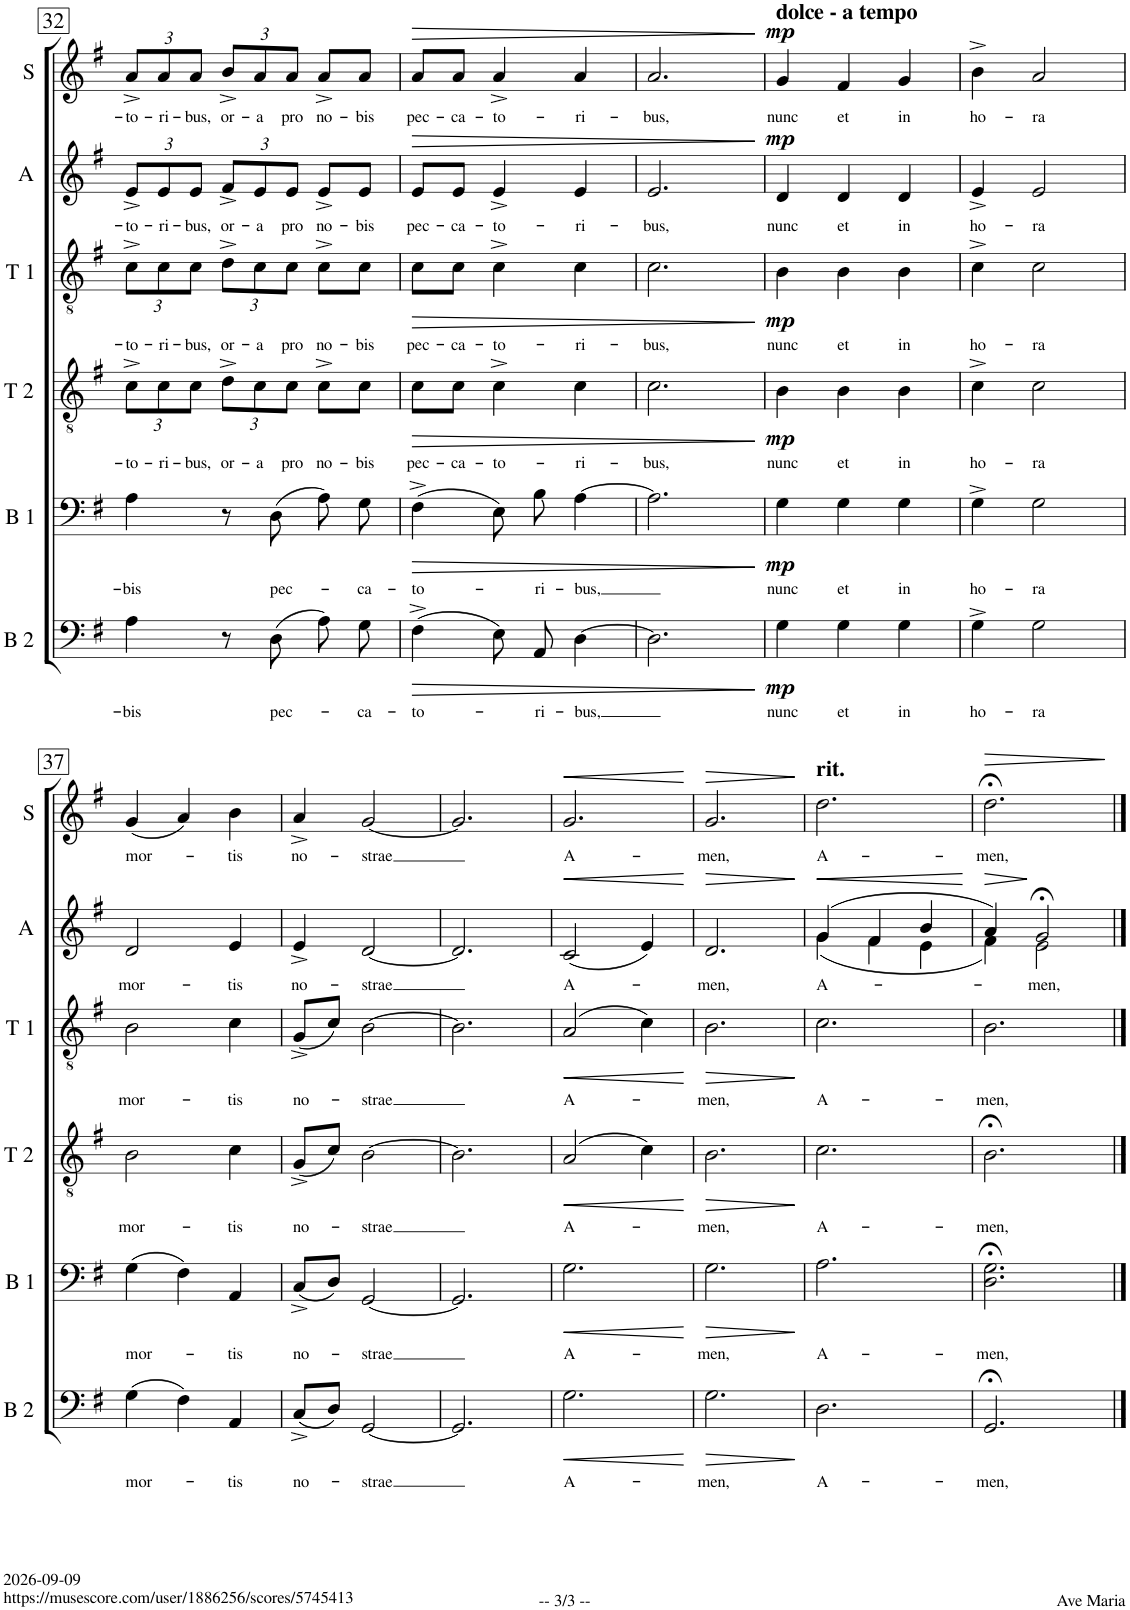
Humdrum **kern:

**kern	**text	**dynam	**kern	**text	**dynam	**kern	**text	**dynam	**kern	**text	**dynam	**kern	**text	**dynam	**kern	**text	**dynam
*part6	*part6	*part6	*part5	*part5	*part5	*part4	*part4	*part4	*part3	*part3	*part3	*part2	*part2	*part2	*part1	*part1	*part1
*staff6	*staff6	*staff6	*staff5	*staff5	*staff5	*staff4	*staff4	*staff4	*staff3	*staff3	*staff3	*staff2	*staff2	*staff2	*staff1	*staff1	*staff1
*I"Bass 2	*	*	*I"Bass 1	*	*	*I"Tenor 2	*	*	*I"Tenor 1	*	*	*I"Alto	*	*	*I"Soprano	*	*
*I'B 2	*	*	*I'B 1	*	*	*I'T 2	*	*	*I'T 1	*	*	*I'A	*	*	*I'S	*	*
!!LO:PB:g=z
*clefF4	*	*	*clefF4	*	*	*clefGv2	*	*	*clefGv2	*	*	*clefG2	*	*	*clefG2	*	*
*	*	*	*	*	*	*	*	*	*	*	*	*Trd1c2	*	*	*	*	*
*k[f#]	*	*	*k[f#]	*	*	*k[f#]	*	*	*k[f#]	*	*	*k[f#]	*	*	*k[f#]	*	*
*G:	*	*	*G:	*	*	*G:	*	*	*G:	*	*	*G:	*	*	*G:	*	*
*M3/4	*	*	*M3/4	*	*	*M3/4	*	*	*M3/4	*	*	*M3/4	*	*	*M3/4	*	*
=32	=32	=32	=32	=32	=32	=32	=32	=32	=32	=32	=32	=32	=32	=32	=32	=32	=32
!	!LO:LY:b	!	!	!LO:LY:b	!	!	!	!	!	!	!	!	!	!	!	!	!
*	*	*	*	*	*	*Xbrackettup	*	*	*	*	*	*	*	*	*	*	*
!	!	!	!	!	!	!	!LO:LY:b	!	!	!	!	!	!	!	!	!	!
*	*	*	*	*	*	*	*	*	*Xbrackettup	*	*	*	*	*	*	*	*
!	!	!	!	!	!	!	!	!	!	!LO:LY:b	!	!	!	!	!	!	!
*	*	*	*	*	*	*	*	*	*	*	*	*Xbrackettup	*	*	*	*	*
!	!	!	!	!	!	!	!	!	!	!	!	!	!LO:LY:b	!	!	!	!
*	*	*	*	*	*	*	*	*	*	*	*	*	*	*	*Xbrackettup	*	*
!	!	!	!	!	!	!	!	!	!	!	!	!	!	!	!	!LO:LY:b	!
4A\	-bis	.	4A\	-bis	.	12c^\L	-to-	.	12c^\L	-to-	.	12e^/L	-to-	.	12a^/L	-to-	.
!	!	!	!	!	!	!	!LO:LY:b	!	!	!LO:LY:b	!	!	!LO:LY:b	!	!	!LO:LY:b	!
.	.	.	.	.	.	12c\	-ri-	.	12c\	-ri-	.	12e/	-ri-	.	12a/	-ri-	.
!	!	!	!	!	!	!	!LO:LY:b	!	!	!LO:LY:b	!	!	!LO:LY:b	!	!	!LO:LY:b	!
.	.	.	.	.	.	12c\J	-bus,	.	12c\J	-bus,	.	12e/J	-bus,	.	12a/J	-bus,	.
!	!	!	!	!	!	!	!LO:LY:b	!	!	!LO:LY:b	!	!	!LO:LY:b	!	!	!LO:LY:b	!
8r	.	.	8r	.	.	12d^\L	or-	.	12d^\L	or-	.	12f#^/L	or-	.	12b^/L	or-	.
!	!	!	!	!	!	!	!LO:LY:b	!	!	!LO:LY:b	!	!	!LO:LY:b	!	!	!LO:LY:b	!
.	.	.	.	.	.	12c\	-a	.	12c\	-a	.	12e/	-a	.	12a/	-a	.
!	!LO:LY:b	!	!	!LO:LY:b	!	!	!	!	!	!	!	!	!	!	!	!	!
(>8D\	pec-	.	(>8D\	pec-	.	.	.	.	.	.	.	.	.	.	.	.	.
!	!	!	!	!	!	!	!LO:LY:b	!	!	!LO:LY:b	!	!	!LO:LY:b	!	!	!LO:LY:b	!
.	.	.	.	.	.	12c\J	pro	.	12c\J	pro	.	12e/J	pro	.	12a/J	pro	.
!	!	!	!	!	!	!	!LO:LY:b	!	!	!LO:LY:b	!	!	!LO:LY:b	!	!	!LO:LY:b	!
8A\)	.	.	8A\)	.	.	8c^\L	no-	.	8c^\L	no-	.	8e^/L	no-	.	8a^/L	no-	.
!	!LO:LY:b	!	!	!LO:LY:b	!	!	!LO:LY:b	!	!	!LO:LY:b	!	!	!LO:LY:b	!	!	!LO:LY:b	!
8G\	-ca-	.	8G\	-ca-	.	8c\J	-bis	.	8c\J	-bis	.	8e/J	-bis	.	8a/J	-bis	.
=33	=33	=33	=33	=33	=33	=33	=33	=33	=33	=33	=33	=33	=33	=33	=33	=33	=33
!	!LO:LY:b	!LO:HP:b	!	!LO:LY:b	!LO:HP:b	!	!LO:LY:b	!LO:HP:b	!	!LO:LY:b	!LO:HP:b	!	!LO:LY:b	!LO:HP:b	!	!LO:LY:b	!LO:HP:b
(4F#^\	-to-	>	(4F#^\	-to-	>	8c\L	pec-	>	8c\L	pec-	>	8e/L	pec-	>	8a/L	pec-	>
!	!	!	!	!	!	!	!LO:LY:b	!	!	!LO:LY:b	!	!	!LO:LY:b	!	!	!LO:LY:b	!
.	.	.	.	.	.	8c\J	-ca-	.	8c\J	-ca-	.	8e/J	-ca-	.	8a/J	-ca-	.
!	!	!	!	!	!	!	!LO:LY:b	!	!	!LO:LY:b	!	!	!LO:LY:b	!	!	!LO:LY:b	!
8E\)	.	.	8E\)	.	.	4c^\	-to-	.	4c^\	-to-	.	4e^/	-to-	.	4a^/	-to-	.
!	!LO:LY:b	!	!	!LO:LY:b	!	!	!	!	!	!	!	!	!	!	!	!	!
8AA/	-ri-	.	8B\	-ri-	.	.	.	.	.	.	.	.	.	.	.	.	.
!	!LO:LY:b	!	!	!LO:LY:b	!	!	!LO:LY:b	!	!	!LO:LY:b	!	!	!LO:LY:b	!	!	!LO:LY:b	!
[4D\	-bus,	.	[4A\	-bus,	.	4c\	-ri-	.	4c\	-ri-	.	4e/	-ri-	.	4a/	-ri-	.
=34	=34	=34	=34	=34	=34	=34	=34	=34	=34	=34	=34	=34	=34	=34	=34	=34	=34
!	!	!	!	!	!	!	!LO:LY:b	!	!	!LO:LY:b	!	!	!LO:LY:b	!	!	!LO:LY:b	!
2.D\]	.	.	2.A\]	.	.	2.c\	-bus,	.	2.c\	-bus,	.	2.e/	-bus,	.	2.a/	-bus,	.
.	.	]	.	.	]	.	.	]	.	.	]	.	.	]	.	.	]
=35	=35	=35	=35	=35	=35	=35	=35	=35	=35	=35	=35	=35	=35	=35	=35	=35	=35
!	!	!	!	!	!	!	!	!	!	!	!	!	!	!	!LO:TX:a:B:t=dolce - a tempo	!	!
!	!LO:LY:b	!LO:DY:b	!	!LO:LY:b	!LO:DY:b	!	!LO:LY:b	!LO:DY:b	!	!LO:LY:b	!LO:DY:b	!	!LO:LY:b	!LO:DY:a	!	!LO:LY:b	!LO:DY:a
4G\	nunc	mp	4G\	nunc	mp	4B\	nunc	mp	4B\	nunc	mp	4d/	nunc	mp	4g/	nunc	mp
!	!LO:LY:b	!	!	!LO:LY:b	!	!	!LO:LY:b	!	!	!LO:LY:b	!	!	!LO:LY:b	!	!	!LO:LY:b	!
4G\	et	.	4G\	et	.	4B\	et	.	4B\	et	.	4d/	et	.	4f#/	et	.
!	!LO:LY:b	!	!	!LO:LY:b	!	!	!LO:LY:b	!	!	!LO:LY:b	!	!	!LO:LY:b	!	!	!LO:LY:b	!
4G\	in	.	4G\	in	.	4B\	in	.	4B\	in	.	4d/	in	.	4g/	in	.
=36	=36	=36	=36	=36	=36	=36	=36	=36	=36	=36	=36	=36	=36	=36	=36	=36	=36
!	!LO:LY:b	!	!	!LO:LY:b	!	!	!LO:LY:b	!	!	!LO:LY:b	!	!	!LO:LY:b	!	!	!LO:LY:b	!
4G^\	ho-	.	4G^\	ho-	.	4c^\	ho-	.	4c^\	ho-	.	4e^/	ho-	.	4b^\	ho-	.
!	!LO:LY:b	!	!	!LO:LY:b	!	!	!LO:LY:b	!	!	!LO:LY:b	!	!	!LO:LY:b	!	!	!LO:LY:b	!
2G\	-ra	.	2G\	-ra	.	2c\	-ra	.	2c\	-ra	.	2e/	-ra	.	2a/	-ra	.
!!LO:LB:g=z
=37	=37	=37	=37	=37	=37	=37	=37	=37	=37	=37	=37	=37	=37	=37	=37	=37	=37
!	!LO:LY:b	!	!	!LO:LY:b	!	!	!LO:LY:b	!	!	!LO:LY:b	!	!	!LO:LY:b	!	!	!LO:LY:b	!
(4G\	mor-	.	(4G\	mor-	.	2B\	mor-	.	2B\	mor-	.	2d/	mor-	.	(<4g/	mor-	.
4F#\)	.	.	4F#\)	.	.	.	.	.	.	.	.	.	.	.	4a/)	.	.
!	!LO:LY:b	!	!	!LO:LY:b	!	!	!LO:LY:b	!	!	!LO:LY:b	!	!	!LO:LY:b	!	!	!LO:LY:b	!
4AA/	-tis	.	4AA/	-tis	.	4c\	-tis	.	4c\	-tis	.	4e/	-tis	.	4b\	-tis	.
=38	=38	=38	=38	=38	=38	=38	=38	=38	=38	=38	=38	=38	=38	=38	=38	=38	=38
!	!LO:LY:b	!	!	!LO:LY:b	!	!	!LO:LY:b	!	!	!LO:LY:b	!	!	!LO:LY:b	!	!	!LO:LY:b	!
(8C^/L	no-	.	(8C^/L	no-	.	(8G^/L	no-	.	(8G^/L	no-	.	4e^/	no-	.	4a^/	no-	.
8D/J)	.	.	8D/J)	.	.	8c/J)	.	.	8c/J)	.	.	.	.	.	.	.	.
!	!LO:LY:b	!	!	!LO:LY:b	!	!	!LO:LY:b	!	!	!LO:LY:b	!	!	!LO:LY:b	!	!	!LO:LY:b	!
[2GG/	-strae	.	[2GG/	-strae	.	[2B\	-strae	.	[2B\	-strae	.	[2d/	-strae	.	[2g/	-strae	.
=39	=39	=39	=39	=39	=39	=39	=39	=39	=39	=39	=39	=39	=39	=39	=39	=39	=39
2.GG/]	.	.	2.GG/]	.	.	2.B\]	.	.	2.B\]	.	.	2.d/]	.	.	2.g/]	.	.
=40	=40	=40	=40	=40	=40	=40	=40	=40	=40	=40	=40	=40	=40	=40	=40	=40	=40
!	!LO:LY:b	!LO:HP:b	!	!LO:LY:b	!LO:HP:b	!	!LO:LY:b	!LO:HP:b	!	!LO:LY:b	!LO:HP:b	!	!LO:LY:b	!LO:HP:b	!	!LO:LY:b	!LO:HP:b
2.G\	A-	<	2.G\	A-	<	(2A/	A-	<	(2A/	A-	<	(2c/	A-	<	2.g/	A-	<
.	.	.	.	.	.	4c\)	.	.	4c\)	.	.	4e/)	.	.	.	.	.
.	.	[	.	.	[	.	.	[	.	.	[	.	.	[	.	.	[
=41	=41	=41	=41	=41	=41	=41	=41	=41	=41	=41	=41	=41	=41	=41	=41	=41	=41
!	!LO:LY:b	!LO:HP:b	!	!LO:LY:b	!LO:HP:b	!	!LO:LY:b	!LO:HP:b	!	!LO:LY:b	!LO:HP:b	!	!LO:LY:b	!LO:HP:b	!	!LO:LY:b	!LO:HP:b
2.G\	-men,	>	2.G\	-men,	>	2.B\	-men,	>	2.B\	-men,	>	2.d/	-men,	>	2.g/	-men,	>
.	.	]	.	.	]	.	.	]	.	.	]	.	.	]	.	.	]
=42	=42	=42	=42	=42	=42	=42	=42	=42	=42	=42	=42	=42	=42	=42	=42	=42	=42
!	!	!	!	!	!	!	!	!	!	!	!	!	!	!	!LO:TX:a:B:t=rit.	!	!
!	!LO:LY:b	!	!	!LO:LY:b	!	!	!LO:LY:b	!	!	!LO:LY:b	!	!	!LO:LY:b	!LO:HP:b	!	!LO:LY:b	!
*	*	*	*	*	*	*	*	*	*	*	*	*^	*	*	*	*	*
2.D\	A-	.	2.A\	A-	.	2.c\	A-	.	2.c\	A-	.	(4g/	(4g\	A-	<	2.dd\	A-	.
.	.	.	.	.	.	.	.	.	.	.	.	4f#/	4f#\	.	.	.	.	.
.	.	.	.	.	.	.	.	.	.	.	.	4b/	4e\	.	.	.	.	.
*	*	*	*	*	*	*	*	*	*	*	*	*v	*v	*	*	*	*	*
.	.	.	.	.	.	.	.	.	.	.	.	.	.	[	.	.	.
=43	=43	=43	=43	=43	=43	=43	=43	=43	=43	=43	=43	=43	=43	=43	=43	=43	=43
!	!LO:LY:b	!	!	!LO:LY:b	!	!	!LO:LY:b	!	!	!LO:LY:b	!	!	!	!LO:HP:b	!	!LO:LY:b	!LO:HP:b
*	*	*	*	*	*	*	*	*	*	*	*	*^	*	*	*	*	*
2.GG;</	-men,	.	2.D\;< 2.G\;<	-men,	.	2.B;<\	-men,	.	2.B\	-men,	.	4a/)	4f#\)	.	>	2.dd;<\	-men,	>
!	!	!	!	!	!	!	!	!	!	!	!	!	!	!LO:LY:b	!	!	!	!
.	.	.	.	.	.	.	.	.	.	.	.	2g;</	2e\	-men,	]	.	.	.
*	*	*	*	*	*	*	*	*	*	*	*	*v	*v	*	*	*	*	*
.	.	.	.	.	.	.	.	.	.	.	.	.	.	.	.	.	]
==	==	==	==	==	==	==	==	==	==	==	==	==	==	==	==	==	==
*-	*-	*-	*-	*-	*-	*-	*-	*-	*-	*-	*-	*-	*-	*-	*-	*-	*-
